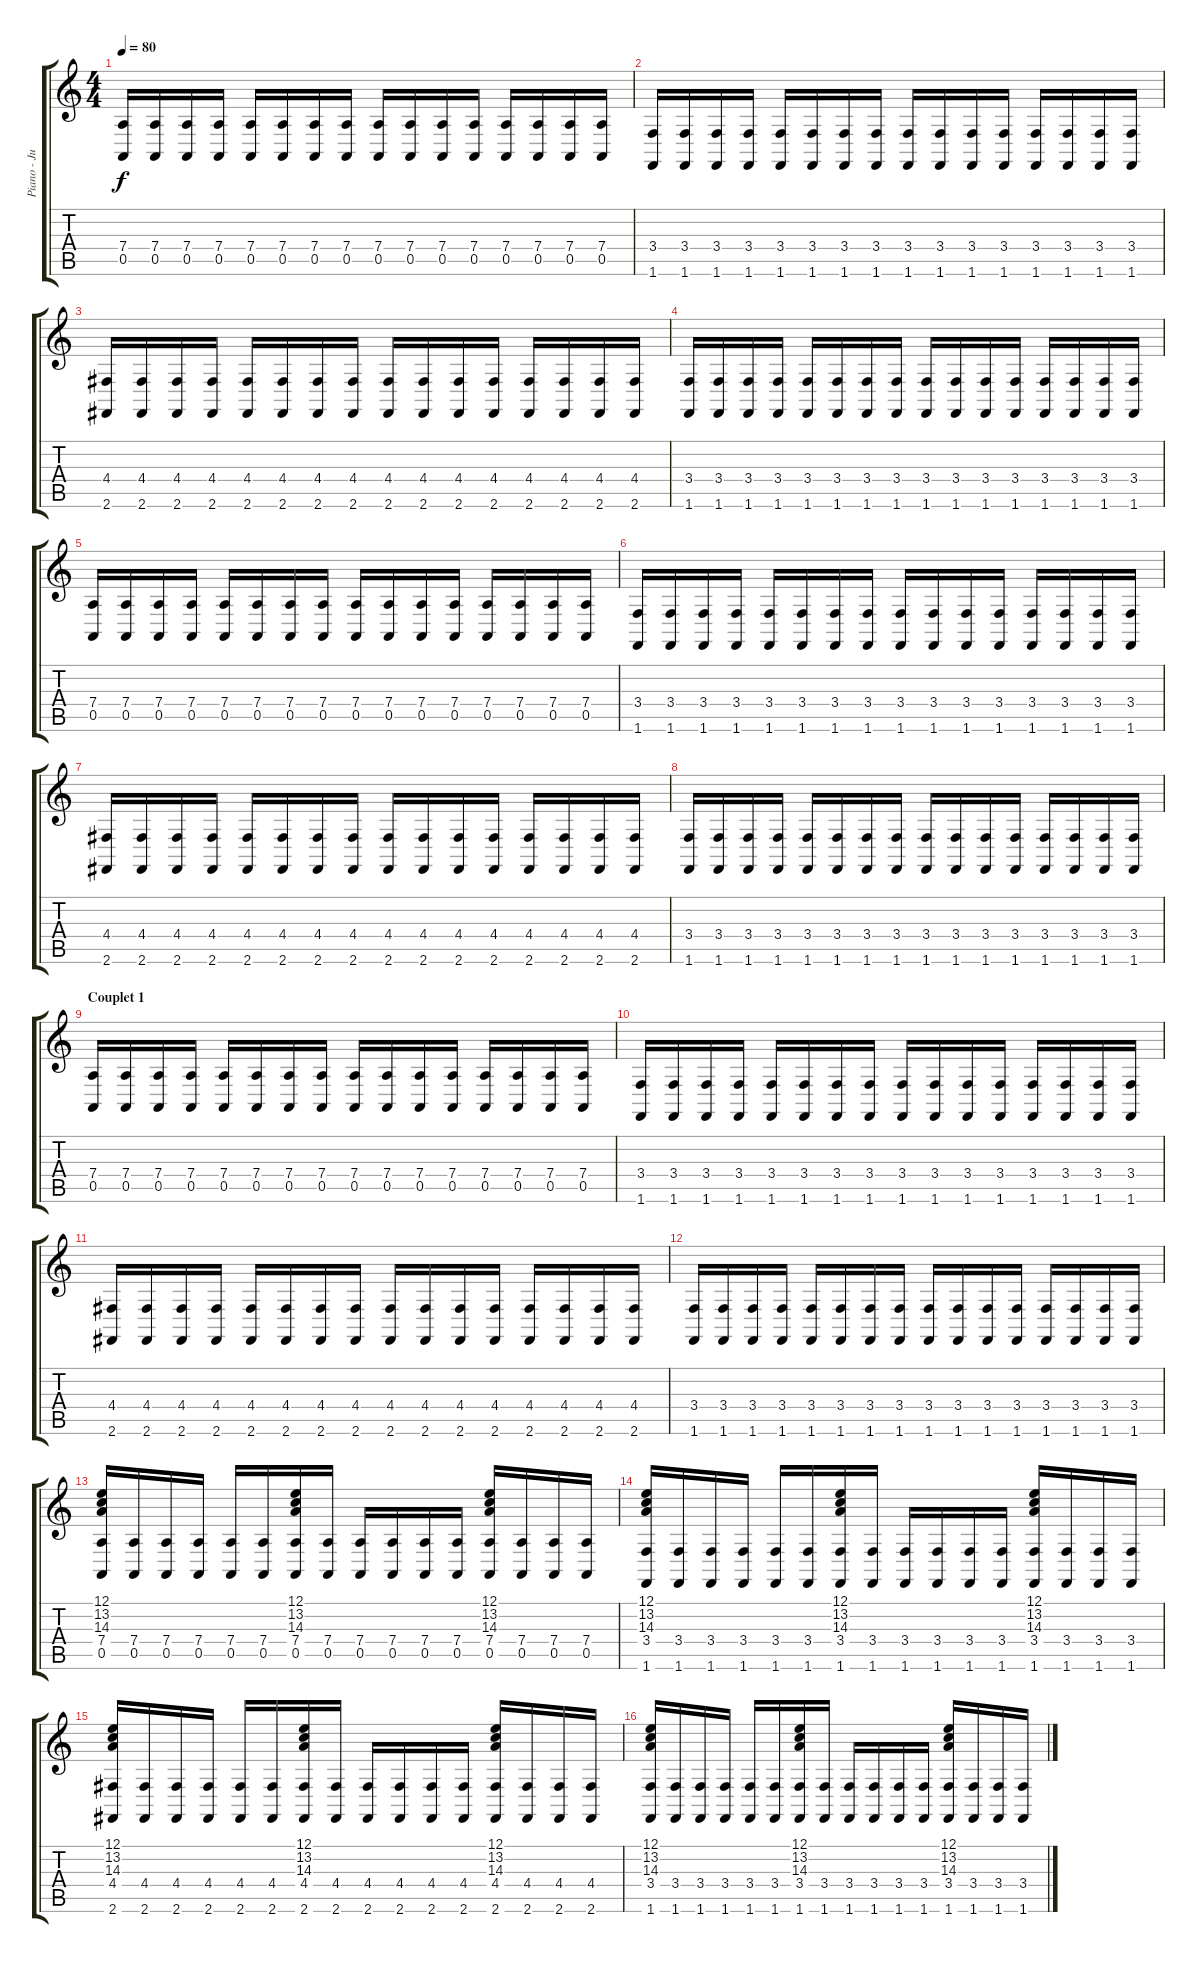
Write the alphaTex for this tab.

\track ("Piano - Julian" "Piano - Ju") {instrument acousticgrandpiano}
\staff {score tabs}
\tuning (E4 B3 G3 D3 A2 E2) {hide}
\ts (4 4)
\tempo 80
\clef g2
\ks c
(7.4 0.5).16{dy f instrument acousticgrandpiano} (7.4 0.5).16 (7.4 0.5).16 (7.4 0.5).16 (7.4 0.5).16 (7.4 0.5).16 (7.4 0.5).16 (7.4 0.5).16 (7.4 0.5).16 (7.4 0.5).16 (7.4 0.5).16 (7.4 0.5).16 (7.4 0.5).16 (7.4 0.5).16 (7.4 0.5).16 (7.4 0.5).16 |
(3.4 1.6).16 (3.4 1.6).16 (3.4 1.6).16 (3.4 1.6).16 (3.4 1.6).16 (3.4 1.6).16 (3.4 1.6).16 (3.4 1.6).16 (3.4 1.6).16 (3.4 1.6).16 (3.4 1.6).16 (3.4 1.6).16 (3.4 1.6).16 (3.4 1.6).16 (3.4 1.6).16 (3.4 1.6).16 |
(4.4 2.6).16 (4.4 2.6).16 (4.4 2.6).16 (4.4 2.6).16 (4.4 2.6).16 (4.4 2.6).16 (4.4 2.6).16 (4.4 2.6).16 (4.4 2.6).16 (4.4 2.6).16 (4.4 2.6).16 (4.4 2.6).16 (4.4 2.6).16 (4.4 2.6).16 (4.4 2.6).16 (4.4 2.6).16 |
(3.4 1.6).16 (3.4 1.6).16 (3.4 1.6).16 (3.4 1.6).16 (3.4 1.6).16 (3.4 1.6).16 (3.4 1.6).16 (3.4 1.6).16 (3.4 1.6).16 (3.4 1.6).16 (3.4 1.6).16 (3.4 1.6).16 (3.4 1.6).16 (3.4 1.6).16 (3.4 1.6).16 (3.4 1.6).16 |
(7.4 0.5).16 (7.4 0.5).16 (7.4 0.5).16 (7.4 0.5).16 (7.4 0.5).16 (7.4 0.5).16 (7.4 0.5).16 (7.4 0.5).16 (7.4 0.5).16 (7.4 0.5).16 (7.4 0.5).16 (7.4 0.5).16 (7.4 0.5).16 (7.4 0.5).16 (7.4 0.5).16 (7.4 0.5).16 |
(3.4 1.6).16 (3.4 1.6).16 (3.4 1.6).16 (3.4 1.6).16 (3.4 1.6).16 (3.4 1.6).16 (3.4 1.6).16 (3.4 1.6).16 (3.4 1.6).16 (3.4 1.6).16 (3.4 1.6).16 (3.4 1.6).16 (3.4 1.6).16 (3.4 1.6).16 (3.4 1.6).16 (3.4 1.6).16 |
(4.4 2.6).16 (4.4 2.6).16 (4.4 2.6).16 (4.4 2.6).16 (4.4 2.6).16 (4.4 2.6).16 (4.4 2.6).16 (4.4 2.6).16 (4.4 2.6).16 (4.4 2.6).16 (4.4 2.6).16 (4.4 2.6).16 (4.4 2.6).16 (4.4 2.6).16 (4.4 2.6).16 (4.4 2.6).16 |
(3.4 1.6).16 (3.4 1.6).16 (3.4 1.6).16 (3.4 1.6).16 (3.4 1.6).16 (3.4 1.6).16 (3.4 1.6).16 (3.4 1.6).16 (3.4 1.6).16 (3.4 1.6).16 (3.4 1.6).16 (3.4 1.6).16 (3.4 1.6).16 (3.4 1.6).16 (3.4 1.6).16 (3.4 1.6).16 |
\section ("" "Couplet 1")
(7.4 0.5).16 (7.4 0.5).16 (7.4 0.5).16 (7.4 0.5).16 (7.4 0.5).16 (7.4 0.5).16 (7.4 0.5).16 (7.4 0.5).16 (7.4 0.5).16 (7.4 0.5).16 (7.4 0.5).16 (7.4 0.5).16 (7.4 0.5).16 (7.4 0.5).16 (7.4 0.5).16 (7.4 0.5).16 |
(3.4 1.6).16 (3.4 1.6).16 (3.4 1.6).16 (3.4 1.6).16 (3.4 1.6).16 (3.4 1.6).16 (3.4 1.6).16 (3.4 1.6).16 (3.4 1.6).16 (3.4 1.6).16 (3.4 1.6).16 (3.4 1.6).16 (3.4 1.6).16 (3.4 1.6).16 (3.4 1.6).16 (3.4 1.6).16 |
(4.4 2.6).16 (4.4 2.6).16 (4.4 2.6).16 (4.4 2.6).16 (4.4 2.6).16 (4.4 2.6).16 (4.4 2.6).16 (4.4 2.6).16 (4.4 2.6).16 (4.4 2.6).16 (4.4 2.6).16 (4.4 2.6).16 (4.4 2.6).16 (4.4 2.6).16 (4.4 2.6).16 (4.4 2.6).16 |
(3.4 1.6).16 (3.4 1.6).16 (3.4 1.6).16 (3.4 1.6).16 (3.4 1.6).16 (3.4 1.6).16 (3.4 1.6).16 (3.4 1.6).16 (3.4 1.6).16 (3.4 1.6).16 (3.4 1.6).16 (3.4 1.6).16 (3.4 1.6).16 (3.4 1.6).16 (3.4 1.6).16 (3.4 1.6).16 |
(12.1 13.2 14.3 7.4 0.5).16 (7.4 0.5).16 (7.4 0.5).16 (7.4 0.5).16 (7.4 0.5).16 (7.4 0.5).16 (12.1 13.2 14.3 7.4 0.5).16 (7.4 0.5).16 (7.4 0.5).16 (7.4 0.5).16 (7.4 0.5).16 (7.4 0.5).16 (12.1 13.2 14.3 7.4 0.5).16 (7.4 0.5).16 (7.4 0.5).16 (7.4 0.5).16 |
(12.1 13.2 14.3 3.4 1.6).16 (3.4 1.6).16 (3.4 1.6).16 (3.4 1.6).16 (3.4 1.6).16 (3.4 1.6).16 (12.1 13.2 14.3 3.4 1.6).16 (3.4 1.6).16 (3.4 1.6).16 (3.4 1.6).16 (3.4 1.6).16 (3.4 1.6).16 (12.1 13.2 14.3 3.4 1.6).16 (3.4 1.6).16 (3.4 1.6).16 (3.4 1.6).16 |
(12.1 13.2 14.3 4.4 2.6).16 (4.4 2.6).16 (4.4 2.6).16 (4.4 2.6).16 (4.4 2.6).16 (4.4 2.6).16 (12.1 13.2 14.3 4.4 2.6).16 (4.4 2.6).16 (4.4 2.6).16 (4.4 2.6).16 (4.4 2.6).16 (4.4 2.6).16 (12.1 13.2 14.3 4.4 2.6).16 (4.4 2.6).16 (4.4 2.6).16 (4.4 2.6).16 |
(12.1 13.2 14.3 3.4 1.6).16 (3.4 1.6).16 (3.4 1.6).16 (3.4 1.6).16 (3.4 1.6).16 (3.4 1.6).16 (12.1 13.2 14.3 3.4 1.6).16 (3.4 1.6).16 (3.4 1.6).16 (3.4 1.6).16 (3.4 1.6).16 (3.4 1.6).16 (12.1 13.2 14.3 3.4 1.6).16 (3.4 1.6).16 (3.4 1.6).16 (3.4 1.6).16
